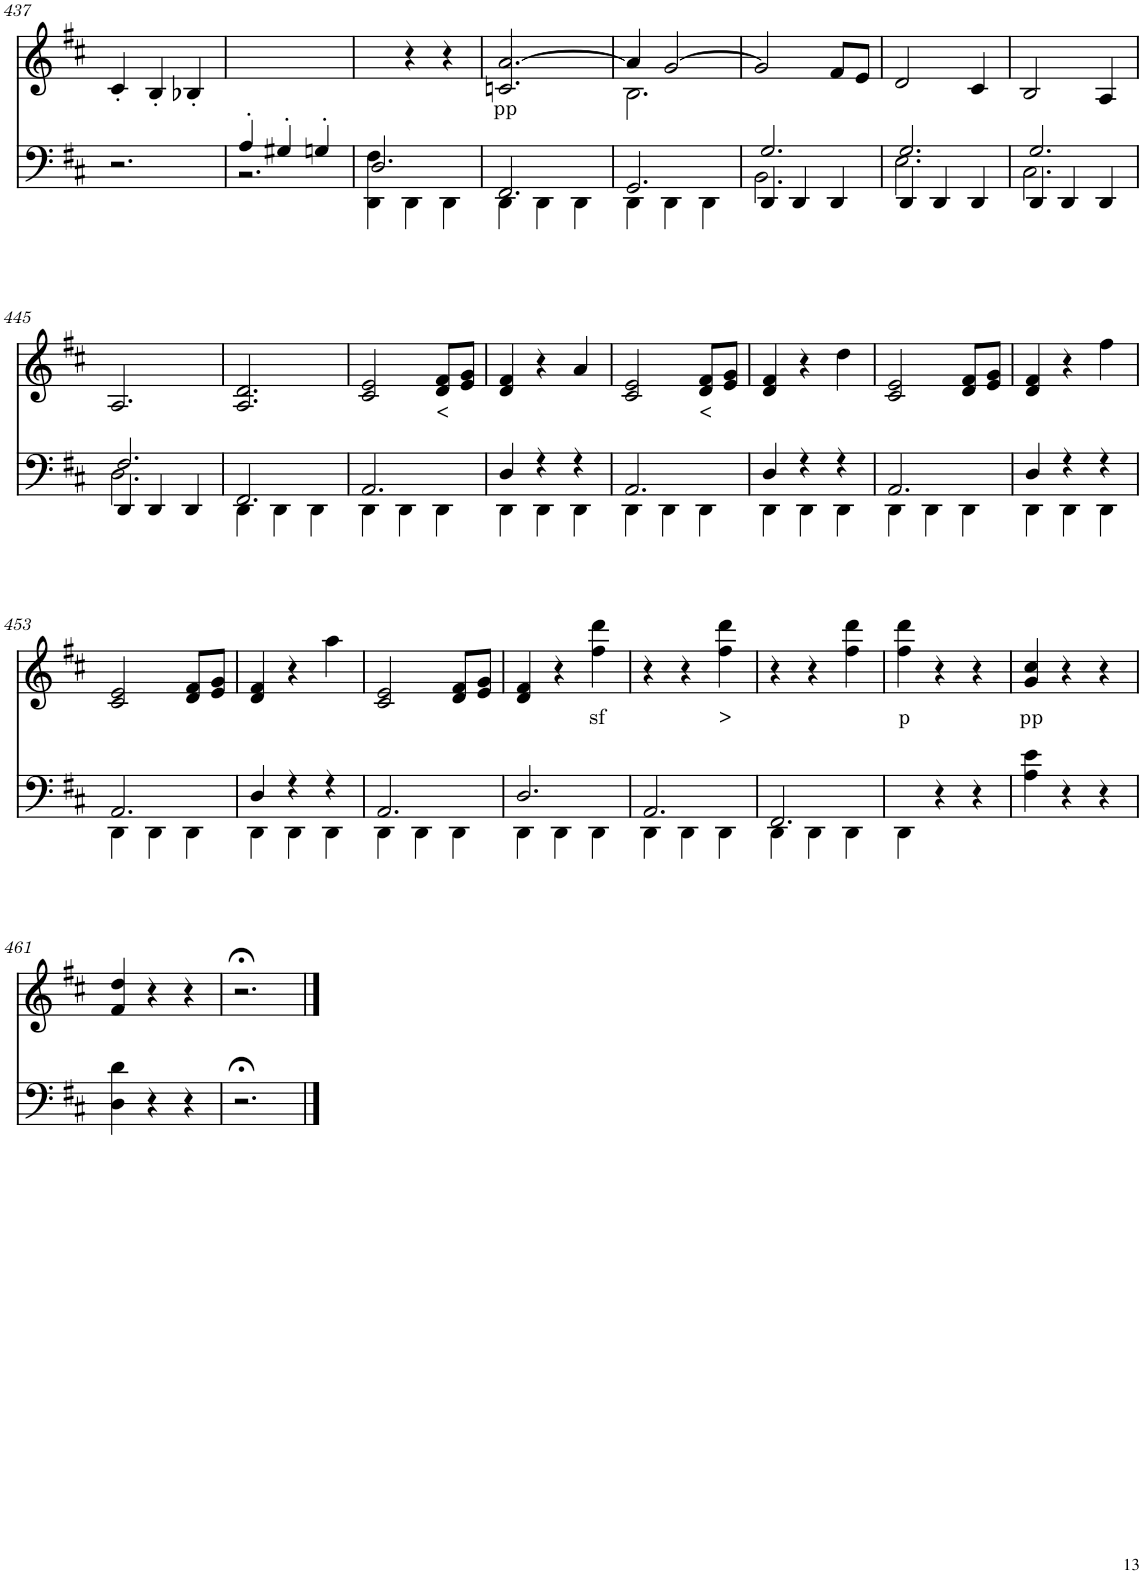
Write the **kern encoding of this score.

**kern	**kern	**text
*part2	*part1	*part1
*staff2	*staff1	*staff1
*I"piano	*I"piano	*
*I'Pno	*I'Pno	*
!!LO:PB:g=z
*clefF4	*clefG2	*
*k[f#c#]	*k[f#c#]	*
*D:	*D:	*
*M3/4	*M3/4	*
=437	=437	=437
2.r	4c#'/	.
.	4B'/	.
.	4B-X'/	.
=438	=438	=438
*^	*	*
4A'/	2.r	2.ryy	.
4G#X'/	.	.	.
4Gn'/	.	.	.
=439	=439	=439	=439
2.D/	4DD\ 4F#\	4ryy	.
.	4DD\	4r	.
.	4DD\	4r	.
=440	=440	=440	=440
!	!	!	!LO:LY:b
2.FF#/	4DD\	2.cn/ [2.a/	pp
.	4DD\	.	.
.	4DD\	.	.
=441	=441	=441	=441
*	*	*^	*
2.GG/	4DD\	4a/]	2.B\	.
.	4DD\	[2g/	.	.
.	4DD\	.	.	.
*	*	*v	*v	*
=442	=442	=442	=442
*	*^	*	*
2.G/	2.BB\	4DD/	2g/]	.
.	.	4DD/	.	.
.	.	4DD/	8f#/L	.
.	.	.	8e/J	.
=443	=443	=443	=443	=443
2.G/	2.E\	4DD/	2d/	.
.	.	4DD/	.	.
.	.	4DD/	4c#/	.
=444	=444	=444	=444	=444
2.G/	2.C#\	4DD/	2B/	.
.	.	4DD/	.	.
.	.	4DD/	4A/	.
!!LO:LB:g=z
=445	=445	=445	=445	=445
2.F#/	2.D\	4DD/	2.A/	.
.	.	4DD/	.	.
.	.	4DD/	.	.
*	*v	*v	*	*
=446	=446	=446	=446
2.FF#/	4DD\	2.A/ 2.d/	.
.	4DD\	.	.
.	4DD\	.	.
=447	=447	=447	=447
2.AA/	4DD\	2c#/ 2e/	.
.	4DD\	.	.
!	!	!	!LO:LY:b
.	4DD\	8d/ 8f#/L	<
.	.	8e/ 8g/J	.
=448	=448	=448	=448
4D/	4DD\	4d/ 4f#/	.
4r	4DD\	4r	.
4r	4DD\	4a/	.
=449	=449	=449	=449
2.AA/	4DD\	2c#/ 2e/	.
.	4DD\	.	.
!	!	!	!LO:LY:b
.	4DD\	8d/ 8f#/L	<
.	.	8e/ 8g/J	.
=450	=450	=450	=450
4D/	4DD\	4d/ 4f#/	.
4r	4DD\	4r	.
4r	4DD\	4dd\	.
=451	=451	=451	=451
2.AA/	4DD\	2c#/ 2e/	.
.	4DD\	.	.
.	4DD\	8d/ 8f#/L	.
.	.	8e/ 8g/J	.
=452	=452	=452	=452
4D/	4DD\	4d/ 4f#/	.
4r	4DD\	4r	.
4r	4DD\	4ff#\	.
!!LO:LB:g=z
=453	=453	=453	=453
2.AA/	4DD\	2c#/ 2e/	.
.	4DD\	.	.
.	4DD\	8d/ 8f#/L	.
.	.	8e/ 8g/J	.
=454	=454	=454	=454
4D/	4DD\	4d/ 4f#/	.
4r	4DD\	4r	.
4r	4DD\	4aa\	.
=455	=455	=455	=455
2.AA/	4DD\	2c#/ 2e/	.
.	4DD\	.	.
.	4DD\	8d/ 8f#/L	.
.	.	8e/ 8g/J	.
=456	=456	=456	=456
2.D/	4DD\	4d/ 4f#/	.
.	4DD\	4r	.
!	!	!	!LO:LY:b
.	4DD\	4ff#\ 4ddd\	sf
=457	=457	=457	=457
2.AA/	4DD\	4r	.
.	4DD\	4r	.
!	!	!	!LO:LY:b
.	4DD\	4ff#\ 4ddd\	>
=458	=458	=458	=458
2.FF#/	4DD\	4r	.
.	4DD\	4r	.
.	4DD\	4ff#\ 4ddd\	.
=459	=459	=459	=459
!	!	!	!LO:LY:b
*v	*v	*	*
4DD\	4ff#\ 4ddd\	p
4r	4r	.
4r	4r	.
=460	=460	=460
!	!	!LO:LY:b
4A\ 4e\	4g/ 4cc#/	pp
4r	4r	.
4r	4r	.
!!LO:LB:g=z
=461	=461	=461
4D\ 4d\	4f#/ 4dd/	.
4r	4r	.
4r	4r	.
=462	=462	=462
2.r;<	2.r;<	.
==	==	==
*-	*-	*-
